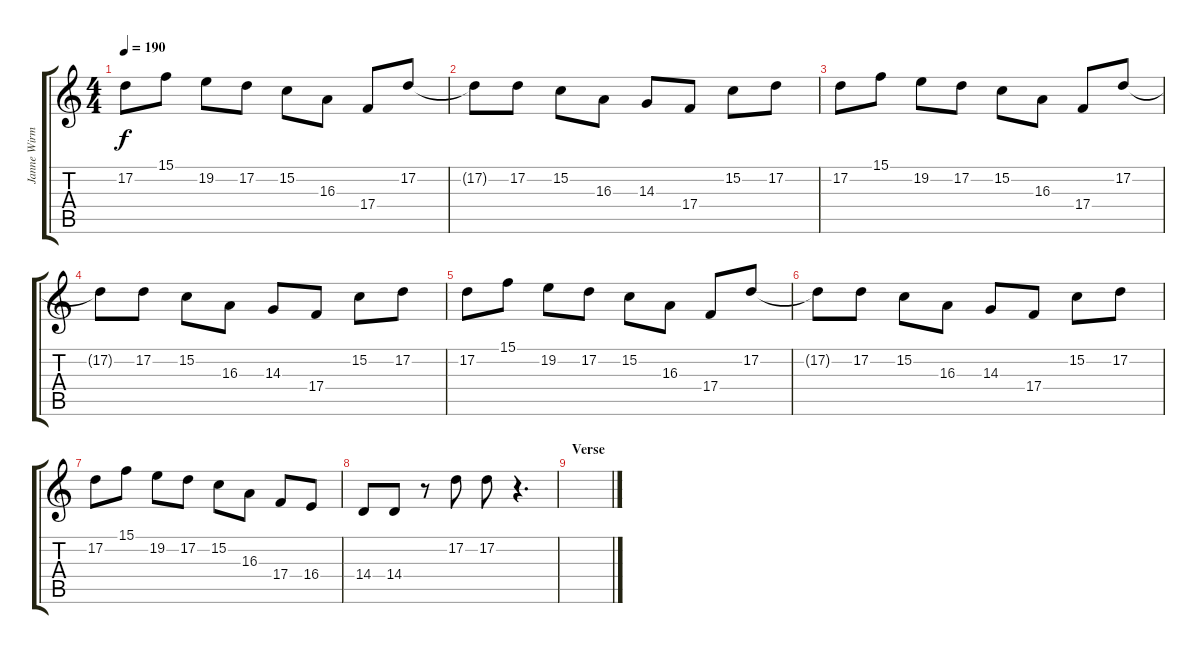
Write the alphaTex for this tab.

\track ("Janne Wirman" "Janne Wirm") {instrument lead1square}
\staff {score tabs}
\tuning (D4 A3 F3 C3 G2 D2) {hide}
\ts (4 4)
\tempo 190
\clef g2
\ks c
17.2.8{dy f} 15.1.8 19.2.8 17.2.8 15.2.8 16.3.8 17.4.8 17.2.8 |
17.2{t}.8 17.2.8 15.2.8 16.3.8 14.3.8 17.4.8 15.2.8 17.2.8 |
17.2.8 15.1.8 19.2.8 17.2.8 15.2.8 16.3.8 17.4.8 17.2.8 |
17.2{t}.8 17.2.8 15.2.8 16.3.8 14.3.8 17.4.8 15.2.8 17.2.8 |
17.2.8 15.1.8 19.2.8 17.2.8 15.2.8 16.3.8 17.4.8 17.2.8 |
17.2{t}.8 17.2.8 15.2.8 16.3.8 14.3.8 17.4.8 15.2.8 17.2.8 |
17.2.8 15.1.8 19.2.8 17.2.8 15.2.8 16.3.8 17.4.8 16.4.8 |
14.4.8 14.4.8 r.8 17.2.8 17.2.8 r.4{d} |
\section ("" "Verse")
